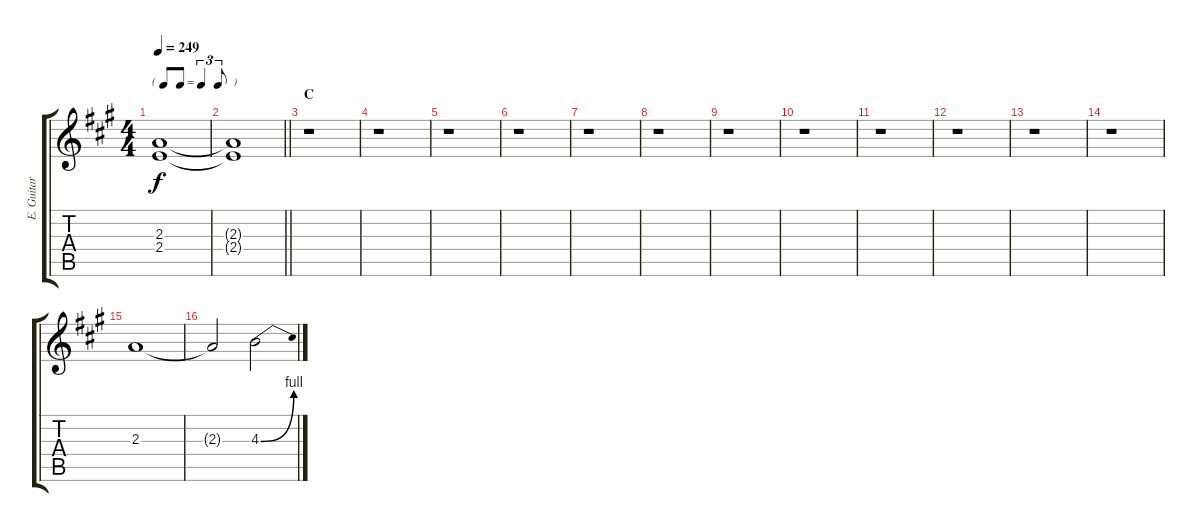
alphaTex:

\track ("E. Guitar II" "E. Guitar ") {instrument electricguitarclean}
\staff {score tabs}
\tuning (E4 B3 G3 D3 A2 E2) {hide}
\ts (4 4)
\tf triplet8th
\tempo 249
\clef g2
\ks a
(2.3{t} 2.4{t}).1{dy f} |
\barLineRight lightlight
(2.3{t} 2.4{t}).1 |
\section ("" "C")
r.1 |
r.1 |
r.1 |
r.1 |
r.1 |
r.1 |
r.1 |
r.1 |
r.1 |
r.1 |
r.1 |
r.1 |
2.3.1 |
2.3{t}.2 4.3{be (bend 0 0 60 4)}.2
